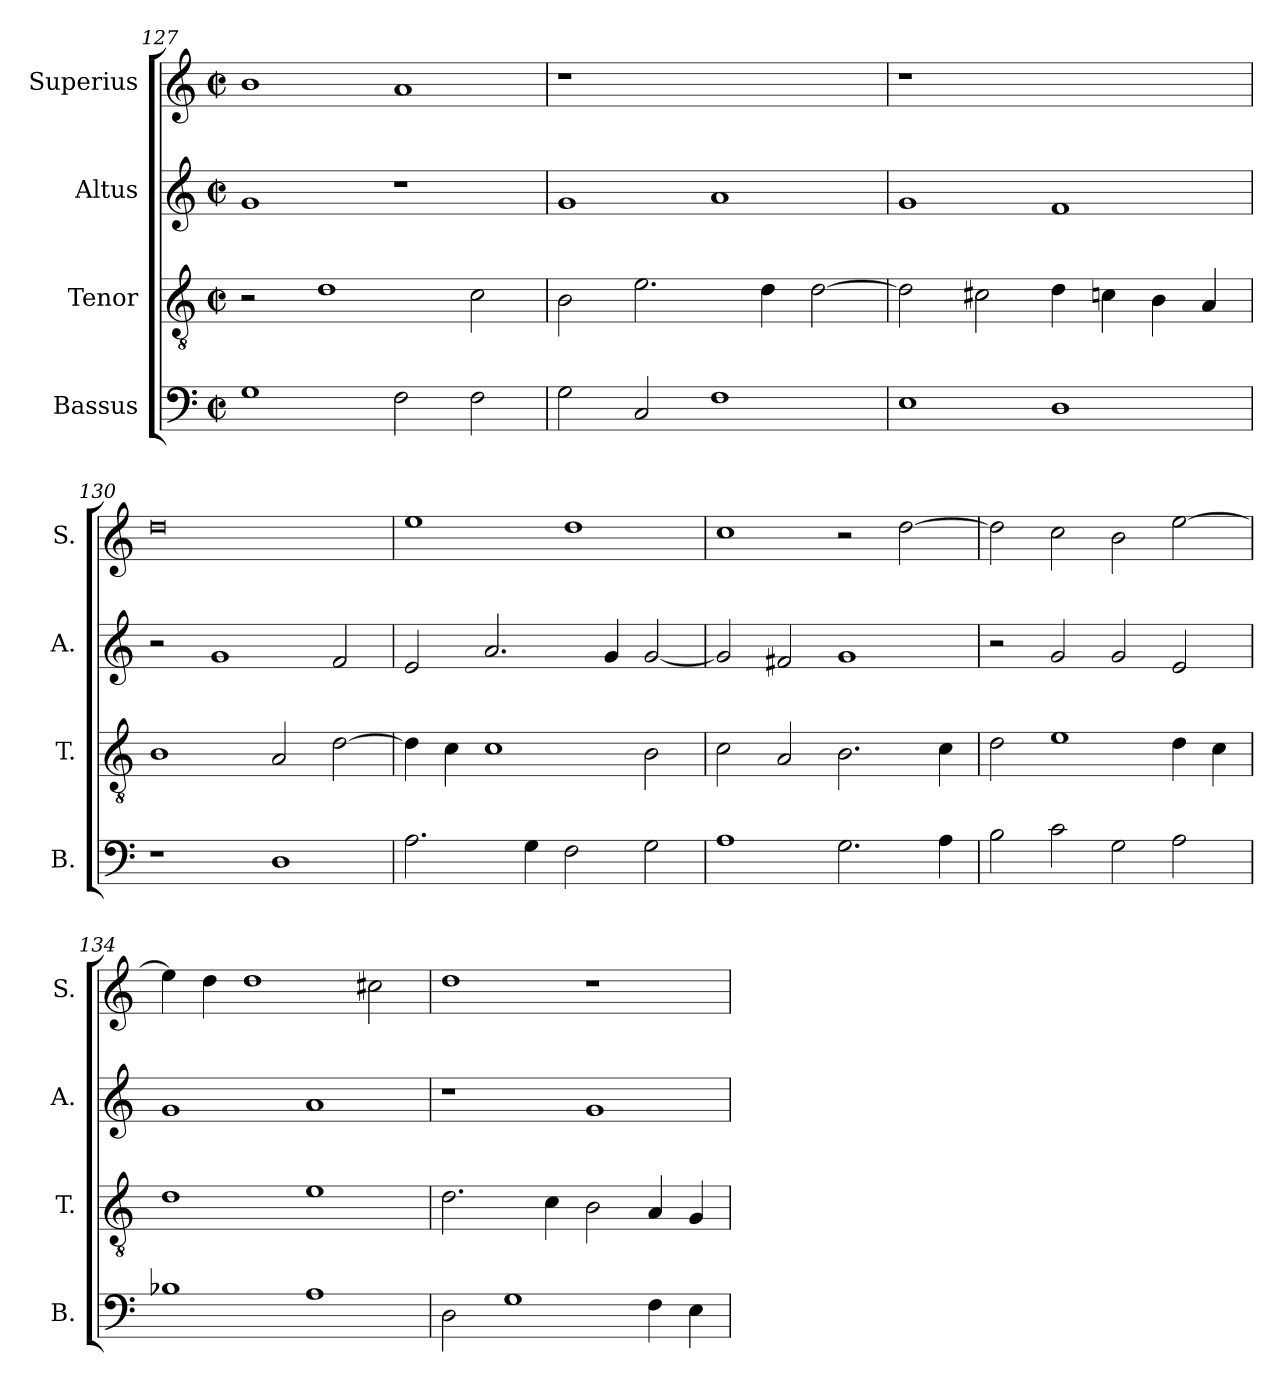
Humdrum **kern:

**kern	**kern	**kern	**kern
*part4	*part3	*part2	*part1
*staff4	*staff3	*staff2	*staff1
*I"Bassus	*I"Tenor	*I"Altus	*I"Superius
*I'B.	*I'T.	*I'A.	*I'S.
!!LO:LB:g=z
*clefF4	*clefGv2	*clefG2	*clefG2
*	*ITrd7c12	*	*
*k[]	*k[]	*k[]	*k[]
*C:	*C:	*C:	*C:
*M2/2	*M2/2	*M2/2	*M2/2
*met(c|)	*met(c|)	*met(c|)	*met(c|)
=127	=127	=127	=127
1Gi	2r	1gi	1bi
.	1Di	.	.
2Fi\	.	1r	1ai
2Fi\	2Ci\	.	.
=128	=128	=128	=128
!	!	!	!LO:N:vis=1
2Gi\	2BBi\	1gi	1r
2Ci/	2.Ei\	.	.
1Fi	.	1ai	1ryy
.	4Di\	.	.
.	[>2Di\	.	.
=129	=129	=129	=129
!	!	!	!LO:N:vis=1
1Ei	2Di\]	1gi	1r
.	2C#Xi\	.	.
1Di	4Di\	1fi	1ryy
.	4Ci\	.	.
.	4BBi\	.	.
.	4AAi/	.	.
=130	=130	=130	=130
1r	1BBi	2r	0ddi
.	.	1gi	.
1Di	2AAi/	.	.
.	[>2Di\	2fi/	.
=131	=131	=131	=131
2.Ai\	4Di\]	2ei/	1eei
.	4Ci\	.	.
.	1Ci	2.ai/	.
4Gi\	.	.	.
2Fi\	.	.	1ddi
.	.	4gi/	.
2Gi\	2BBi\	[<2gi/	.
!!LO:PB:g=z
=132	=132	=132	=132
1Ai	2Ci\	2gi/]	1cci
.	2AAi/	2f#Xi/	.
2.Gi\	2.BBi\	1gi	2r
.	.	.	[>2ddi\
4Ai\	4Ci\	.	.
=133	=133	=133	=133
2Bi\	2Di\	2r	2ddi\]
2ci\	1Ei	2gi/	2cci\
2Gi\	.	2gi/	2bi\
2Ai\	4Di\	2ei/	[>2eei\
.	4Ci\	.	.
=134	=134	=134	=134
1B-Xi	1Di	1gi	4eei\]
.	.	.	4ddi\
.	.	.	1ddi
1Ai	1Ei	1ai	.
.	.	.	2cc#Xi\
=135	=135	=135	=135
2Di\	2.Di\	1r	1ddi
1Gi	.	.	.
.	4Ci\	.	.
.	2BBi\	1gi	1r
4Fi\	4AAi/	.	.
4Ei\	4GGi/	.	.
=	=	=	=
*-	*-	*-	*-
